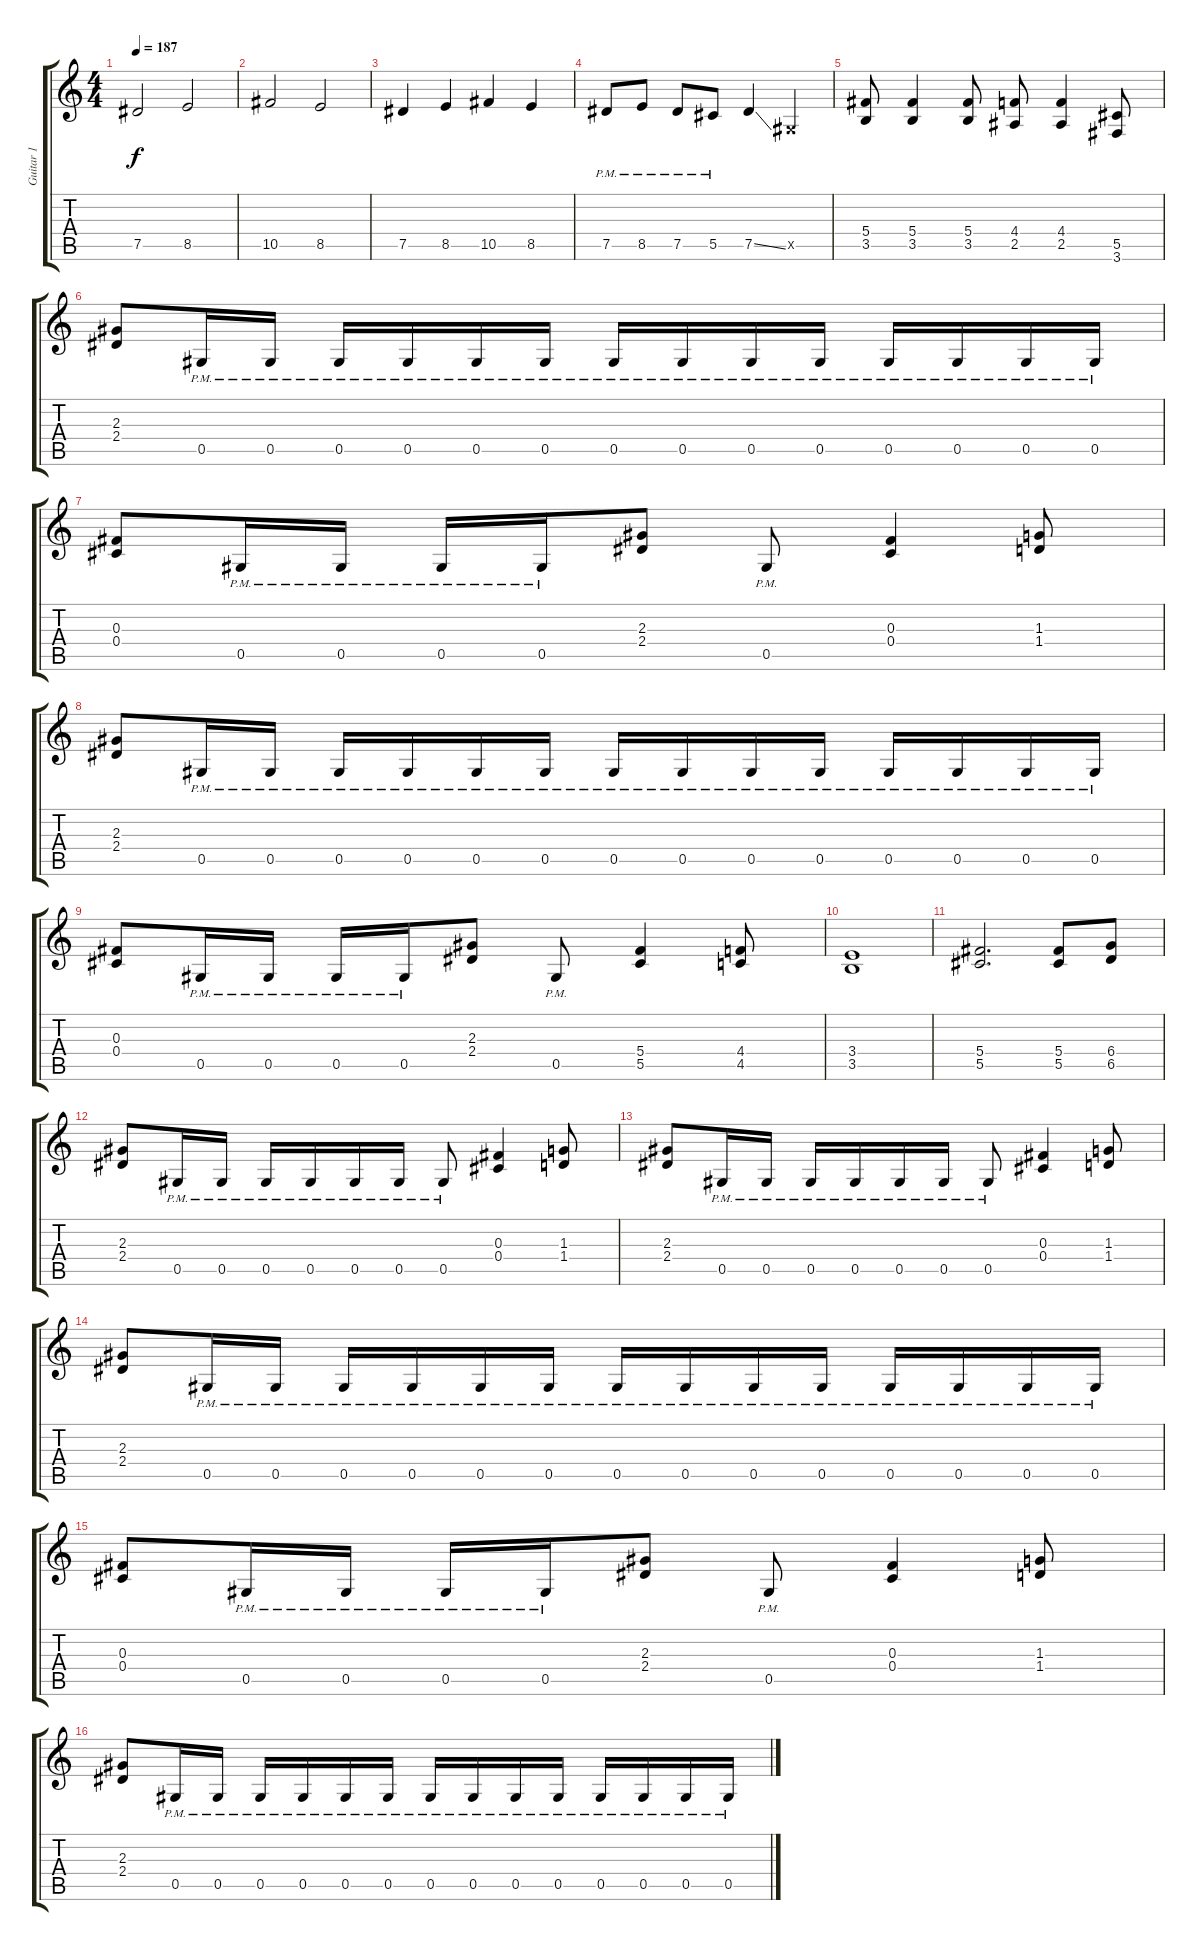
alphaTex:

\track ("Guitar 1" "Guitar 1") {instrument overdrivenguitar}
\staff {score tabs}
\tuning (Eb4 Bb3 Gb3 Db3 Ab2 Eb2) {hide}
\ts (4 4)
\tempo 187
\clef g2
\ks c
7.5.2{dy f} 8.5.2 |
10.5.2 8.5.2 |
7.5.4 8.5.4 10.5.4 8.5.4 |
7.5{pm}.8 8.5{pm}.8 7.5{pm}.8 5.5{pm}.8 7.5{ss}.4 0.5{x}.4 |
(5.4 3.5).8 (5.4 3.5).4 (5.4 3.5).8 (4.4 2.5).8 (4.4 2.5).4 (5.5 3.6).8 |
(2.3 2.4).8 0.5{pm}.16 0.5{pm}.16 0.5{pm}.16 0.5{pm}.16 0.5{pm}.16 0.5{pm}.16 0.5{pm}.16 0.5{pm}.16 0.5{pm}.16 0.5{pm}.16 0.5{pm}.16 0.5{pm}.16 0.5{pm}.16 0.5{pm}.16 |
(0.3 0.4).8 0.5{pm}.16 0.5{pm}.16 0.5{pm}.16 0.5{pm}.16 (2.3 2.4).8 0.5{pm}.8 (0.3 0.4).4 (1.3 1.4).8 |
(2.3 2.4).8 0.5{pm}.16 0.5{pm}.16 0.5{pm}.16 0.5{pm}.16 0.5{pm}.16 0.5{pm}.16 0.5{pm}.16 0.5{pm}.16 0.5{pm}.16 0.5{pm}.16 0.5{pm}.16 0.5{pm}.16 0.5{pm}.16 0.5{pm}.16 |
(0.3 0.4).8 0.5{pm}.16 0.5{pm}.16 0.5{pm}.16 0.5{pm}.16 (2.3 2.4).8 0.5{pm}.8 (5.4 5.5).4 (4.4 4.5).8 |
(3.4 3.5).1 |
(5.4 5.5).2{d} (5.4 5.5).8 (6.4 6.5).8 |
(2.3 2.4).8 0.5{pm}.16 0.5{pm}.16 0.5{pm}.16 0.5{pm}.16 0.5{pm}.16 0.5{pm}.16 0.5{pm}.8 (0.3 0.4).4 (1.3 1.4).8 |
(2.3 2.4).8 0.5{pm}.16 0.5{pm}.16 0.5{pm}.16 0.5{pm}.16 0.5{pm}.16 0.5{pm}.16 0.5{pm}.8 (0.3 0.4).4 (1.3 1.4).8 |
(2.3 2.4).8 0.5{pm}.16 0.5{pm}.16 0.5{pm}.16 0.5{pm}.16 0.5{pm}.16 0.5{pm}.16 0.5{pm}.16 0.5{pm}.16 0.5{pm}.16 0.5{pm}.16 0.5{pm}.16 0.5{pm}.16 0.5{pm}.16 0.5{pm}.16 |
(0.3 0.4).8 0.5{pm}.16 0.5{pm}.16 0.5{pm}.16 0.5{pm}.16 (2.3 2.4).8 0.5{pm}.8 (0.3 0.4).4 (1.3 1.4).8 |
(2.3 2.4).8 0.5{pm}.16 0.5{pm}.16 0.5{pm}.16 0.5{pm}.16 0.5{pm}.16 0.5{pm}.16 0.5{pm}.16 0.5{pm}.16 0.5{pm}.16 0.5{pm}.16 0.5{pm}.16 0.5{pm}.16 0.5{pm}.16 0.5{pm}.16
